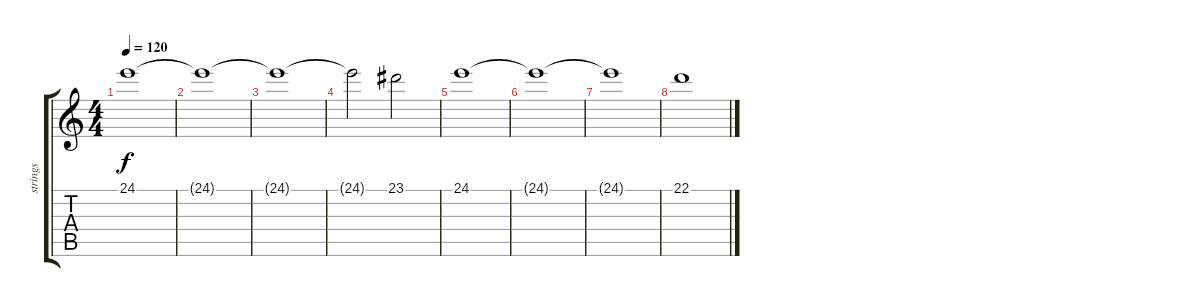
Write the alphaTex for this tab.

\track ("strings" "strings") {instrument stringensemble1}
\staff {score tabs}
\tuning (E4 B3 G3 D3 A2 E2) {hide}
\ts (4 4)
\tempo 120
\clef g2
\ks c
24.1{t}.1{dy f} |
24.1{t}.1 |
24.1{t}.1 |
24.1{t}.2 23.1.2 |
24.1.1 |
24.1{t}.1 |
24.1{t}.1 |
22.1.1
